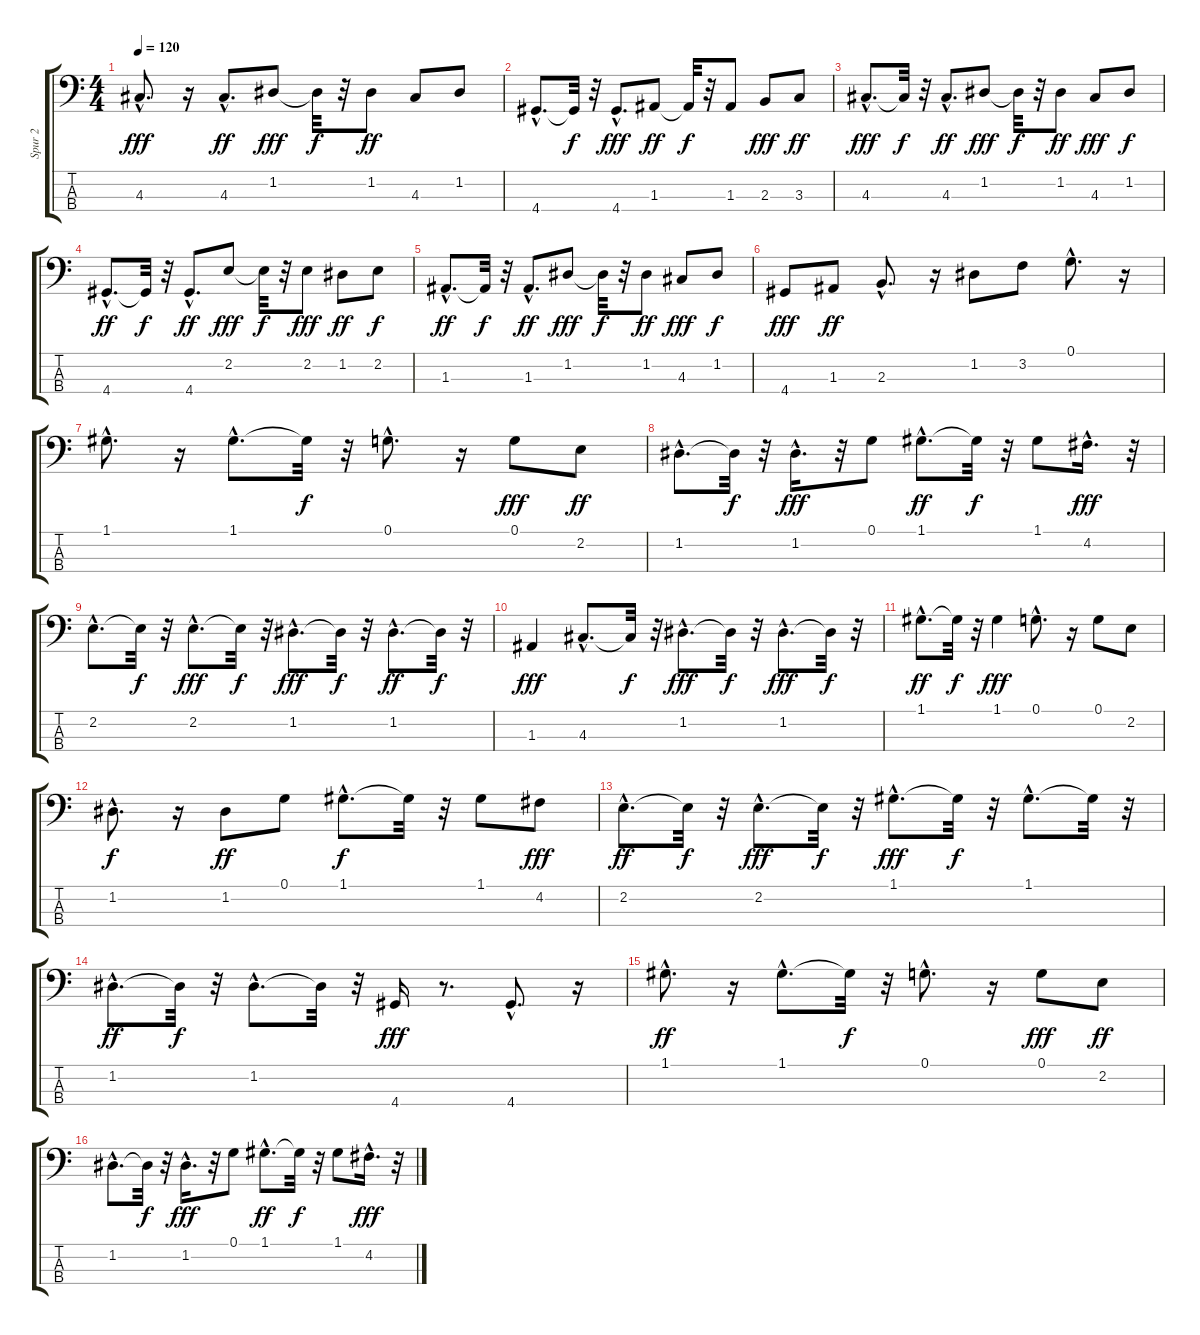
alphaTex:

\track ("Spur 2" "Spur 2") {instrument synthbass2}
\staff {score tabs}
\tuning (G2 D2 A1 E1) {hide}
\ts (4 4)
\tempo 120
\clef f4
\ks c
4.3{hac}.8{d dy fff} r.16 4.3{hac}.8{d dy ff} 1.2.8{dy fff} 1.2{t}.32{dy f} r.32 1.2.8{dy ff} 4.3.8 1.2.8 |
4.4{hac}.8{d} 4.4{t}.32{dy f} r.32 4.4{hac}.8{d dy fff} 1.3.8{dy ff} 1.3{t}.32{dy f} r.32 1.3.8 2.3.8{dy fff} 3.3.8{dy ff} |
4.3{hac}.8{d dy fff} 4.3{t}.32{dy f} r.32 4.3{hac}.8{d dy ff} 1.2.8{dy fff} 1.2{t}.32{dy f} r.32 1.2.8{dy ff} 4.3.8{dy fff} 1.2.8{dy f} |
4.4{hac}.8{d dy ff} 4.4{t}.32{dy f} r.32 4.4{hac}.8{d dy ff} 2.2.8{dy fff} 2.2{t}.32{dy f} r.32 2.2.8{dy fff} 1.2.8{dy ff} 2.2.8{dy f} |
1.3{hac}.8{d dy ff} 1.3{t}.32{dy f} r.32 1.3{hac}.8{d dy ff} 1.2.8{dy fff} 1.2{t}.32{dy f} r.32 1.2.8{dy ff} 4.3.8{dy fff} 1.2.8{dy f} |
4.4.8{dy fff} 1.3.8{dy ff} 2.3{hac}.8{d} r.16 1.2.8 3.2.8 0.1{hac}.8{d} r.16 |
1.1{hac}.8{d} r.16 1.1{hac}.8{d} 1.1{t}.32{dy f} r.32 0.1{hac}.8{d} r.16 0.1.8{dy fff} 2.2.8{dy ff} |
1.2{hac}.8{d} 1.2{t}.32{dy f} r.32 1.2{hac}.16{d dy fff} r.32 0.1.8 1.1{hac}.8{d dy ff} 1.1{t}.32{dy f} r.32 1.1.8 4.2{hac}.16{d dy fff} r.32 |
2.2{hac}.8{d} 2.2{t}.32{dy f} r.32 2.2{hac}.8{d dy fff} 2.2{t}.32{dy f} r.32 1.2{hac}.8{d dy fff} 1.2{t}.32{dy f} r.32 1.2{hac}.8{d dy ff} 1.2{t}.32{dy f} r.32 |
1.3.4{dy fff} 4.3{hac}.8{d} 4.3{t}.32{dy f} r.32 1.2{hac}.8{d dy fff} 1.2{t}.32{dy f} r.32 1.2{hac}.8{d dy fff} 1.2{t}.32{dy f} r.32 |
1.1{hac}.8{d dy ff} 1.1{t}.32{dy f} r.32 1.1.4{dy fff} 0.1{hac}.8{d} r.16 0.1.8 2.2.8 |
1.2{hac}.8{d dy f} r.16 1.2.8{dy ff} 0.1.8 1.1{hac}.8{d dy f} 1.1{t}.32 r.32 1.1.8 4.2.8{dy fff} |
2.2{hac}.8{d dy ff} 2.2{t}.32{dy f} r.32 2.2{hac}.8{d dy fff} 2.2{t}.32{dy f} r.32 1.1{hac}.8{d dy fff} 1.1{t}.32{dy f} r.32 1.1{hac}.8{d} 1.1{t}.32 r.32 |
1.2{hac}.8{d dy ff} 1.2{t}.32{dy f} r.32 1.2{hac}.8{d} 1.2{t}.32 r.32 4.4.16{dy fff} r.8{d} 4.4{hac}.8{d} r.16 |
1.1{hac}.8{d dy ff} r.16 1.1{hac}.8{d} 1.1{t}.32{dy f} r.32 0.1{hac}.8{d} r.16 0.1.8{dy fff} 2.2.8{dy ff} |
1.2{hac}.8{d} 1.2{t}.32{dy f} r.32 1.2{hac}.16{d dy fff} r.32 0.1.8 1.1{hac}.8{d dy ff} 1.1{t}.32{dy f} r.32 1.1.8 4.2{hac}.16{d dy fff} r.32
